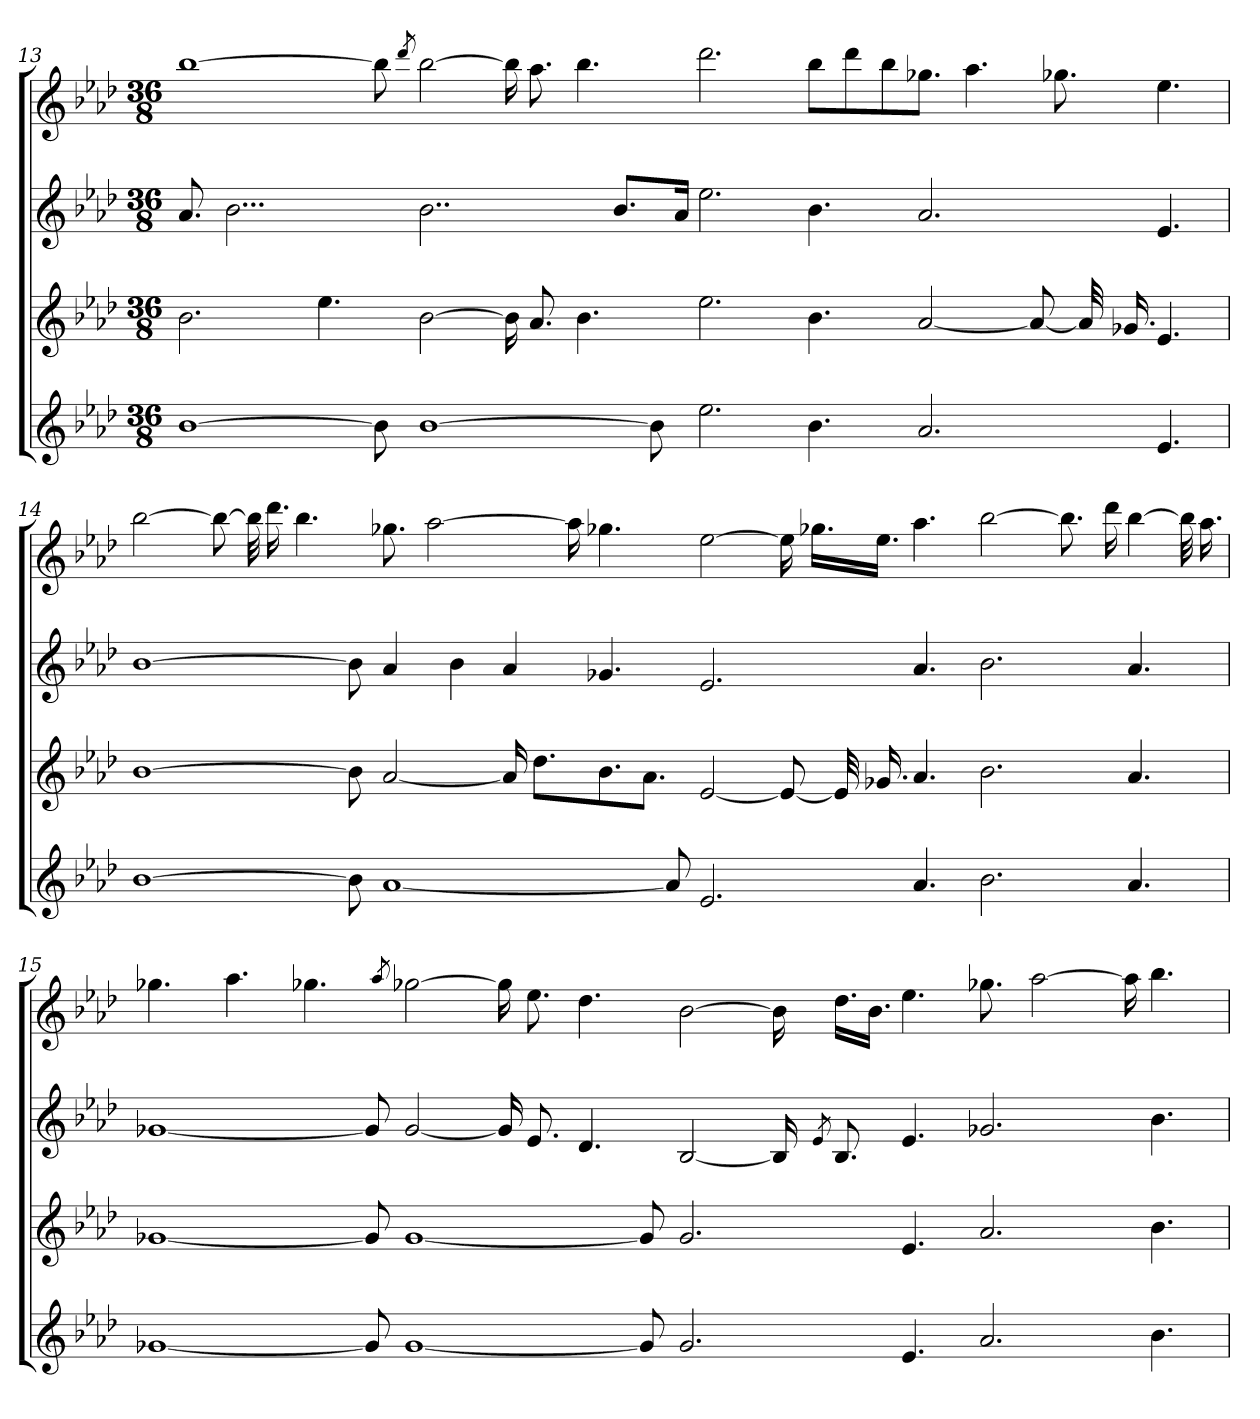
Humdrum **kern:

**kern	**kern	**kern	**kern
*part4	*part3	*part2	*part1
*staff4	*staff3	*staff2	*staff1
*clefG2	*clefG2	*clefG2	*clefG2
*k[b-e-a-d-]	*k[b-e-a-d-]	*k[b-e-a-d-]	*k[b-e-a-d-]
*M36/8	*M36/8	*M36/8	*M36/8
=13	=13	=13	=13
[1b-	2.b-	8.a-	[1bb-
.	.	2...b-	.
.	4.ee-	.	.
8b-]	.	.	8bb-]
.	.	.	8qddd-
[1b-	[2b-	2..b-	[2bb-
.	16b-]	.	16bb-]
.	8.a-	.	8.aa-
.	4.b-	.	4.bb-
.	.	8.b-/L	.
8b-]	.	.	.
.	.	16a-/Jk	.
2.ee-	2.ee-	2.ee-	2.ddd-
4.b-	4.b-	4.b-	8bb-\L
.	.	.	8ddd-\
.	.	.	8bb-\
2.a-	[2a-	2.a-	8.gg-X\J
.	.	.	4.aa-
.	8a-_	.	.
.	.	.	8.gg-X
.	32a-]	.	.
.	16.g-X	.	.
4.e-	4.e-	4.e-	4.ee-
=14	=14	=14	=14
[1b-	[1b-	[1b-	[2bb-
.	.	.	8bb-_
.	.	.	32bb-]
.	.	.	16.ddd-
.	.	.	4.bb-
8b-]	8b-]	8b-]	.
[1a-	[2a-	4a-	8.gg-X
.	.	.	[2aa-
.	.	4b-	.
.	16a-]	4a-	.
.	8.dd-\L	.	.
.	.	.	16aa-]
.	8.b-\	4.g-X	4.gg-X
.	8.a-\J	.	.
8a-]	.	.	.
2.e-	[2e-	2.e-	[2ee-
.	8e-_	.	16ee-]
.	.	.	16.gg-X\LL
.	32e-]	.	.
.	16.g-X	.	16.ee-\JJ
4.a-	4.a-	4.a-	4.aa-
2.b-	2.b-	2.b-	[2bb-
.	.	.	8.bb-]
.	.	.	16ddd-
4.a-	4.a-	4.a-	[4bb-
.	.	.	32bb-]
.	.	.	16.aa-
=15	=15	=15	=15
[1g-X	[1g-X	[1g-X	4.gg-X
.	.	.	4.aa-
.	.	.	4.gg-X
8g-]	8g-]	8g-]	.
.	.	.	8qaa-
[1g-	[1g-	[2g-	[2gg-X
.	.	16g-]	16gg-]
.	.	8.e-	8.ee-
.	.	4.d-	4.dd-
8g-]	8g-]	.	.
2.g-	2.g-	[2B-	[2b-
.	.	16B-]	16b-]
.	.	8qe-	.
.	.	8.B-	16.dd-\LL
.	.	.	16.b-\JJ
4.e-	4.e-	4.e-	4.ee-
2.a-	2.a-	2.g-X	8.gg-X
.	.	.	[2aa-
.	.	.	16aa-]
4.b-	4.b-	4.b-	4.bb-
=	=	=	=
*-	*-	*-	*-
